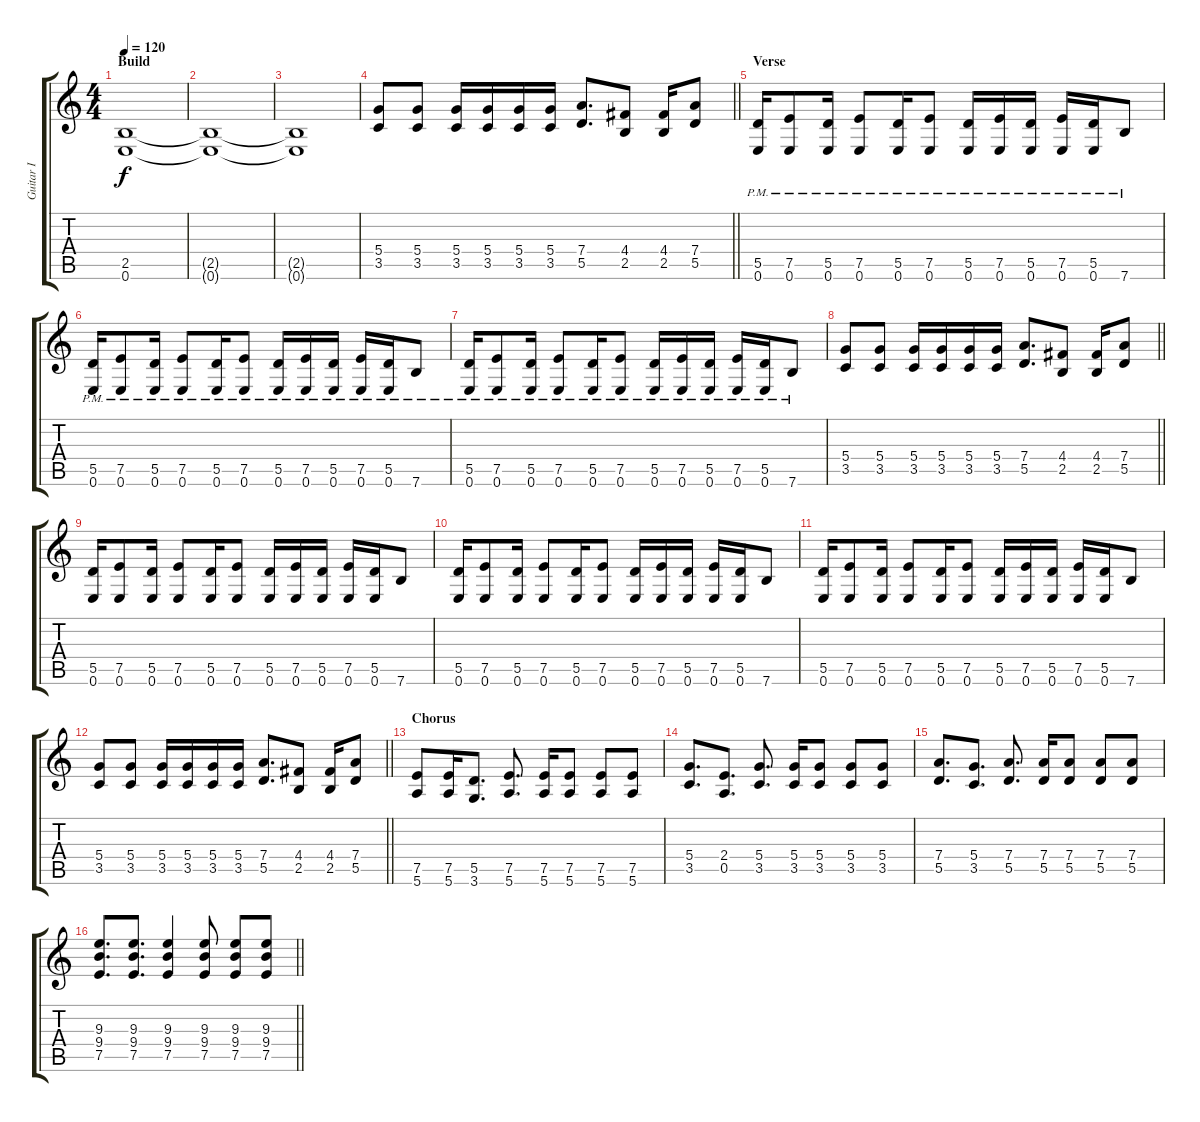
\track ("Guitar I" "Guitar I") {instrument distortionguitar}
\staff {score tabs}
\tuning (E4 B3 G3 D3 A2 E2) {hide}
\ts (4 4)
\section ("" "Build")
\tempo 120
\clef g2
\ks c
(2.5 0.6).1{dy f} |
(2.5{t} 0.6{t}).1 |
(2.5{t} 0.6{t}).1 |
\barLineRight lightlight
(5.4 3.5).8 (5.4 3.5).8 (5.4 3.5).16 (5.4 3.5).16 (5.4 3.5).16 (5.4 3.5).16 (7.4 5.5).8{d} (4.4 2.5).8 (4.4 2.5).16 (7.4 5.5).8 |
\section ("" "Verse")
(5.5{pm} 0.6{pm}).16 (7.5{pm} 0.6{pm}).8 (5.5{pm} 0.6{pm}).16 (7.5{pm} 0.6{pm}).8 (5.5{pm} 0.6{pm}).16 (7.5{pm} 0.6{pm}).8 (5.5{pm} 0.6{pm}).16 (7.5{pm} 0.6{pm}).16 (5.5{pm} 0.6{pm}).16 (7.5{pm} 0.6{pm}).16 (5.5{pm} 0.6{pm}).16 7.6{pm}.8 |
(5.5{pm} 0.6{pm}).16 (7.5{pm} 0.6{pm}).8 (5.5{pm} 0.6{pm}).16 (7.5{pm} 0.6{pm}).8 (5.5{pm} 0.6{pm}).16 (7.5{pm} 0.6{pm}).8 (5.5{pm} 0.6{pm}).16 (7.5{pm} 0.6{pm}).16 (5.5{pm} 0.6{pm}).16 (7.5{pm} 0.6{pm}).16 (5.5{pm} 0.6{pm}).16 7.6{pm}.8 |
(5.5{pm} 0.6{pm}).16 (7.5{pm} 0.6{pm}).8 (5.5{pm} 0.6{pm}).16 (7.5{pm} 0.6{pm}).8 (5.5{pm} 0.6{pm}).16 (7.5{pm} 0.6{pm}).8 (5.5{pm} 0.6{pm}).16 (7.5{pm} 0.6{pm}).16 (5.5{pm} 0.6{pm}).16 (7.5{pm} 0.6{pm}).16 (5.5{pm} 0.6{pm}).16 7.6{pm}.8 |
\barLineRight lightlight
(5.4 3.5).8 (5.4 3.5).8 (5.4 3.5).16 (5.4 3.5).16 (5.4 3.5).16 (5.4 3.5).16 (7.4 5.5).8{d} (4.4 2.5).8 (4.4 2.5).16 (7.4 5.5).8 |
\section ("" "")
(5.5 0.6).16 (7.5 0.6).8 (5.5 0.6).16 (7.5 0.6).8 (5.5 0.6).16 (7.5 0.6).8 (5.5 0.6).16 (7.5 0.6).16 (5.5 0.6).16 (7.5 0.6).16 (5.5 0.6).16 7.6.8 |
(5.5 0.6).16 (7.5 0.6).8 (5.5 0.6).16 (7.5 0.6).8 (5.5 0.6).16 (7.5 0.6).8 (5.5 0.6).16 (7.5 0.6).16 (5.5 0.6).16 (7.5 0.6).16 (5.5 0.6).16 7.6.8 |
(5.5 0.6).16 (7.5 0.6).8 (5.5 0.6).16 (7.5 0.6).8 (5.5 0.6).16 (7.5 0.6).8 (5.5 0.6).16 (7.5 0.6).16 (5.5 0.6).16 (7.5 0.6).16 (5.5 0.6).16 7.6.8 |
\barLineRight lightlight
(5.4 3.5).8 (5.4 3.5).8 (5.4 3.5).16 (5.4 3.5).16 (5.4 3.5).16 (5.4 3.5).16 (7.4 5.5).8{d} (4.4 2.5).8 (4.4 2.5).16 (7.4 5.5).8 |
\section ("" "Chorus")
(7.5 5.6).8 (7.5 5.6).16 (5.5 3.6).8{d} (7.5 5.6).8{d} (7.5 5.6).16 (7.5 5.6).8 (7.5 5.6).8 (7.5 5.6).8 |
(5.4 3.5).8{d} (2.4 0.5).8{d} (5.4 3.5).8{d} (5.4 3.5).16 (5.4 3.5).8 (5.4 3.5).8 (5.4 3.5).8 |
(7.4 5.5).8{d} (5.4 3.5).8{d} (7.4 5.5).8{d} (7.4 5.5).16 (7.4 5.5).8 (7.4 5.5).8 (7.4 5.5).8 |
\barLineRight lightlight
(9.3 9.4 7.5).8{d} (9.3 9.4 7.5).8{d} (9.3 9.4 7.5).4 (9.3 9.4 7.5).8 (9.3 9.4 7.5).8 (9.3 9.4 7.5).8
